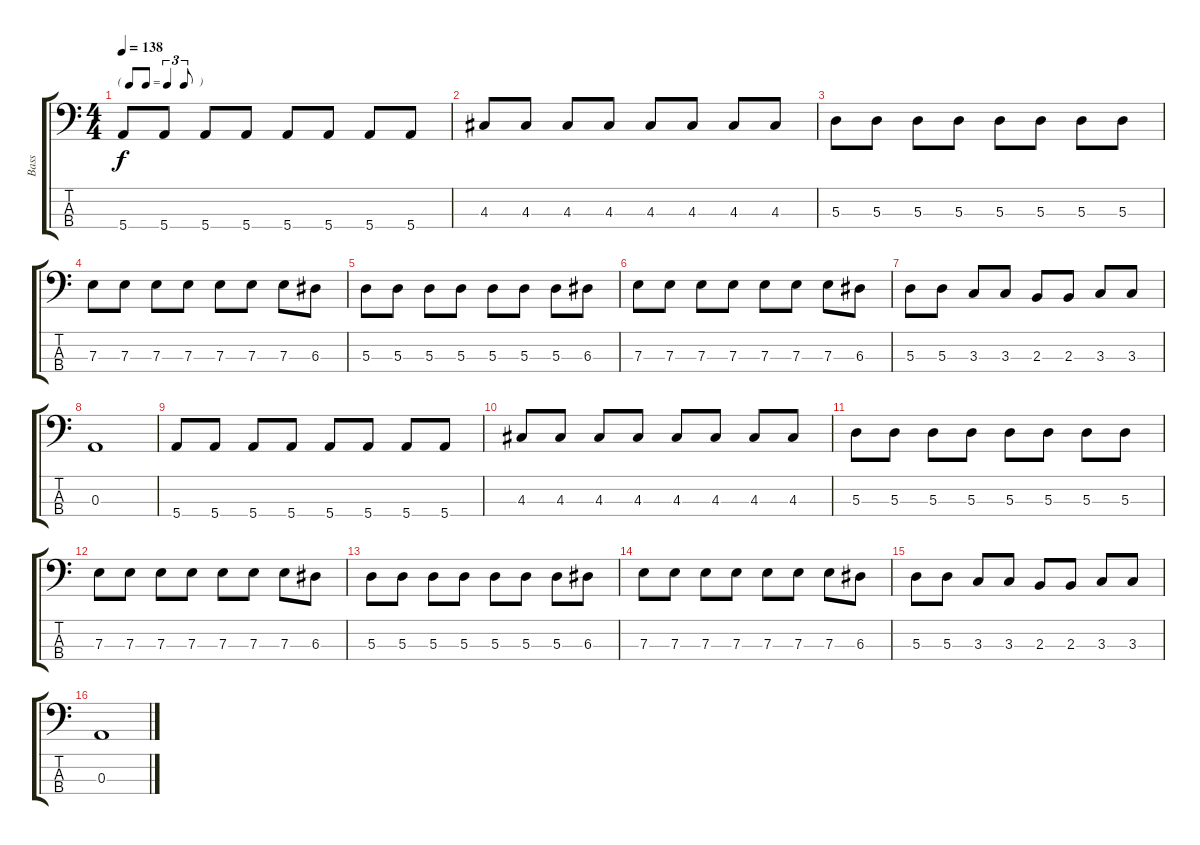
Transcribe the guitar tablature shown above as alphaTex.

\track ("Bass" "Bass") {instrument electricbasspick}
\staff {score tabs}
\tuning (G2 D2 A1 E1) {hide}
\ts (4 4)
\tf triplet8th
\tempo 138
\clef f4
\ks c
5.4.8{dy f} 5.4.8 5.4.8 5.4.8 5.4.8 5.4.8 5.4.8 5.4.8 |
4.3.8 4.3.8 4.3.8 4.3.8 4.3.8 4.3.8 4.3.8 4.3.8 |
5.3.8 5.3.8 5.3.8 5.3.8 5.3.8 5.3.8 5.3.8 5.3.8 |
7.3.8 7.3.8 7.3.8 7.3.8 7.3.8 7.3.8 7.3.8 6.3.8 |
5.3.8 5.3.8 5.3.8 5.3.8 5.3.8 5.3.8 5.3.8 6.3.8 |
7.3.8 7.3.8 7.3.8 7.3.8 7.3.8 7.3.8 7.3.8 6.3.8 |
5.3.8 5.3.8 3.3.8 3.3.8 2.3.8 2.3.8 3.3.8 3.3.8 |
0.3.1 |
5.4.8 5.4.8 5.4.8 5.4.8 5.4.8 5.4.8 5.4.8 5.4.8 |
4.3.8 4.3.8 4.3.8 4.3.8 4.3.8 4.3.8 4.3.8 4.3.8 |
5.3.8 5.3.8 5.3.8 5.3.8 5.3.8 5.3.8 5.3.8 5.3.8 |
7.3.8 7.3.8 7.3.8 7.3.8 7.3.8 7.3.8 7.3.8 6.3.8 |
5.3.8 5.3.8 5.3.8 5.3.8 5.3.8 5.3.8 5.3.8 6.3.8 |
7.3.8 7.3.8 7.3.8 7.3.8 7.3.8 7.3.8 7.3.8 6.3.8 |
5.3.8 5.3.8 3.3.8 3.3.8 2.3.8 2.3.8 3.3.8 3.3.8 |
0.3.1
